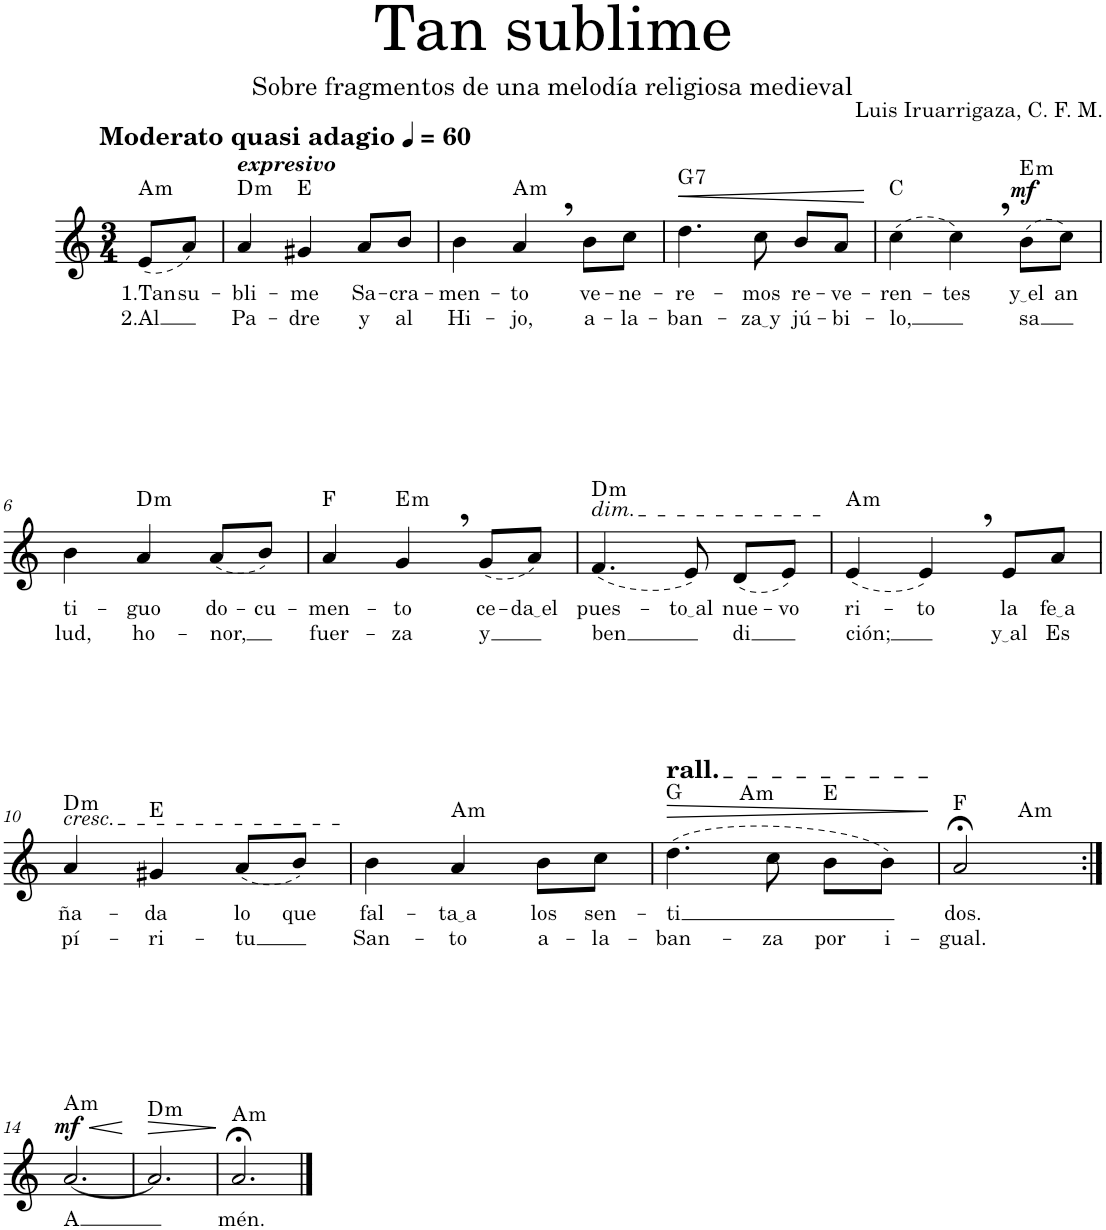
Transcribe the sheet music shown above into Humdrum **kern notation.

**kern	**text	**text	**dynam	**harte
*part1	*part1	*part1	*part1	*part1
*staff1	*staff1	*staff1	*staff1	*
*I"Soprano	*	*	*	*
*I'S.	*	*	*	*
*clefG2	*	*	*	*
*k[]	*	*	*	*
*M3/4	*	*	*	*
*MM60	*	*	*	*
=1	=1	=1	=1	=1
!LO:TX:a:B:t=Moderato quasi adagio	!	!	!	!
!	!LO:LY:b	!LO:LY:b	!	!LO:H:kt=m
(8e/L	1.Tan	2.Al	.	A:min
!	!LO:LY:b	!	!	!
8a/J)	su-	.	.	.
=2	=2	=2	=2	=2
!LO:TX:a:Bi:t=expresivo	!	!	!	!
!	!LO:LY:b	!LO:LY:b	!	!LO:H:kt=m
4a/	-bli-	Pa-	.	D:min
!	!LO:LY:b	!LO:LY:b	!	!
4g#X/	-me	-dre	.	E:maj
!	!LO:LY:b	!LO:LY:b	!	!
8a/L	Sa-	y	.	.
!	!LO:LY:b	!LO:LY:b	!	!
8b/J	-cra-	al	.	.
=3	=3	=3	=3	=3
!	!LO:LY:b	!LO:LY:b	!	!
4b\	-men-	Hi-	.	.
!	!LO:LY:b	!LO:LY:b	!	!LO:H:kt=m
4a,/	-to	-jo,	.	A:min
!	!LO:LY:b	!LO:LY:b	!	!
8b\L	ve-	a-	.	.
!	!LO:LY:b	!LO:LY:b	!	!
8cc\J	-ne-	-la-	.	.
=4	=4	=4	=4	=4
!	!LO:LY:b	!LO:LY:b	!LO:HP:b	!LO:H:kt=7
4.dd\	-re-	-ban-	<	G:7
!	!LO:LY:b	!LO:LY:b	!	!
8cc\	-mos	za y	.	.
!	!LO:LY:b	!LO:LY:b	!	!
8b/L	re-	jú-	.	.
!	!LO:LY:b	!LO:LY:b	!	!
8a/J	-ve-	-bi-	.	.
.	.	.	[	.
=5	=5	=5	=5	=5
!	!LO:LY:b	!LO:LY:b	!	!
(4cc\	-ren-	-lo,	.	C:maj
!	!LO:LY:b	!	!	!
4cc,\)	-tes	.	.	.
!	!LO:LY:b	!LO:LY:b	!LO:DY:a	!LO:H:kt=m
(8b\L	y el	sa	mf	E:min
!	!LO:LY:b	!	!	!
8cc\J)	an	.	.	.
!!LO:LB:g=z
=6	=6	=6	=6	=6
!	!LO:LY:b	!LO:LY:b	!	!
4b\	-ti-	lud,	.	.
!	!LO:LY:b	!LO:LY:b	!	!LO:H:kt=m
4a/	-guo	ho-	.	D:min
!	!LO:LY:b	!LO:LY:b	!	!
(8a/L	do-	-nor,	.	.
!	!LO:LY:b	!	!	!
8b/J)	-cu-	.	.	.
=7	=7	=7	=7	=7
!	!LO:LY:b	!LO:LY:b	!	!
4a/	-men-	fuer-	.	F:maj
!	!LO:LY:b	!LO:LY:b	!	!LO:H:kt=m
4g,/	-to	-za	.	E:min
!	!LO:LY:b	!LO:LY:b	!	!
(8g/L	ce-	y	.	.
!	!LO:LY:b	!	!	!
8a/J)	da el	.	.	.
=8	=8	=8	=8	=8
!LO:TX:a:i:t=dim.	!	!	!	!
!	!LO:LY:b	!LO:LY:b	!	!LO:H:kt=m
(4.f/	pues-	ben	.	D:min
!	!LO:LY:b	!	!	!
8e/)	to al	.	.	.
!	!LO:LY:b	!LO:LY:b	!	!
(8d/L	nue-	di	.	.
!	!LO:LY:b	!	!	!
8e/J)	-vo	.	.	.
=9	=9	=9	=9	=9
!	!LO:LY:b	!LO:LY:b	!	!LO:H:kt=m
(4e/	ri-	ción;	.	A:min
!	!LO:LY:b	!	!	!
4e,/)	-to	.	.	.
!	!LO:LY:b	!LO:LY:b	!	!
8e/L	la	y al	.	.
!	!LO:LY:b	!LO:LY:b	!	!
8a/J	fe a	Es	.	.
!!LO:LB:g=z
=10	=10	=10	=10	=10
!LO:TX:a:i:t=cresc.	!	!	!	!
!	!LO:LY:b	!LO:LY:b	!	!LO:H:kt=m
4a/	-ña-	-pí-	.	D:min
!	!LO:LY:b	!LO:LY:b	!	!
4g#X/	-da	-ri-	.	E:maj
!	!LO:LY:b	!LO:LY:b	!	!
(8a/L	lo	-tu	.	.
!	!LO:LY:b	!	!	!
8b/J)	que	.	.	.
=11	=11	=11	=11	=11
!	!LO:LY:b	!LO:LY:b	!	!
4b\	fal-	San-	.	.
!	!LO:LY:b	!LO:LY:b	!	!LO:H:kt=m
4a/	ta a	-to	.	A:min
!	!LO:LY:b	!LO:LY:b	!	!
8b\L	los	a-	.	.
!	!LO:LY:b	!LO:LY:b	!	!
8cc\J	sen-	-la-	.	.
=12	=12	=12	=12	=12
!LO:TX:a:t=rall.	!	!	!	!
!	!LO:LY:b	!LO:LY:b	!LO:HP:b	!
*^	*	*	*	*
(4.dd\	4ryy	-ti	-ban-	>	G:maj
!	!	!	!	!	!LO:H:kt=m
.	2ryy	.	.	.	A:min
!	!	!	!LO:LY:b	!	!
8cc\	.	.	-za	.	.
!	!	!	!LO:LY:b	!	!
8b\L	.	.	por	.	E:maj
!	!	!	!LO:LY:b	!	!
8b\J)	.	.	i-	.	.
.	.	.	.	]	.
=13	=13	=13	=13	=13	=13
!	!	!LO:LY:b	!LO:LY:b	!	!
2a;</	4ryy	dos.	-gual.	.	F:maj
!	!	!	!	!	!LO:H:kt=m
.	4ryy	.	.	.	A:min
!!LO:LB:g=z	!!
=14:|!	=14:|!	=14:|!	=14:|!	=14:|!	=14:|!
!	!	!LO:LY:b	!	!LO:HP:b	!
!	!	!	!	!LO:DY:n=1:a	!LO:H:kt=m
*v	*v	*	*	*	*
[2.a/	A	.	< mf	A:min
.	.	.	[	.
=15	=15	=15	=15	=15
!	!	!	!LO:HP:b	!LO:H:kt=m
2.a/]	.	.	>	D:min
.	.	.	]	.
=16	=16	=16	=16	=16
!	!LO:LY:b	!	!	!LO:H:kt=m
2.a;</	mén.	.	.	A:min
==	==	==	==	==
*-	*-	*-	*-	*-
